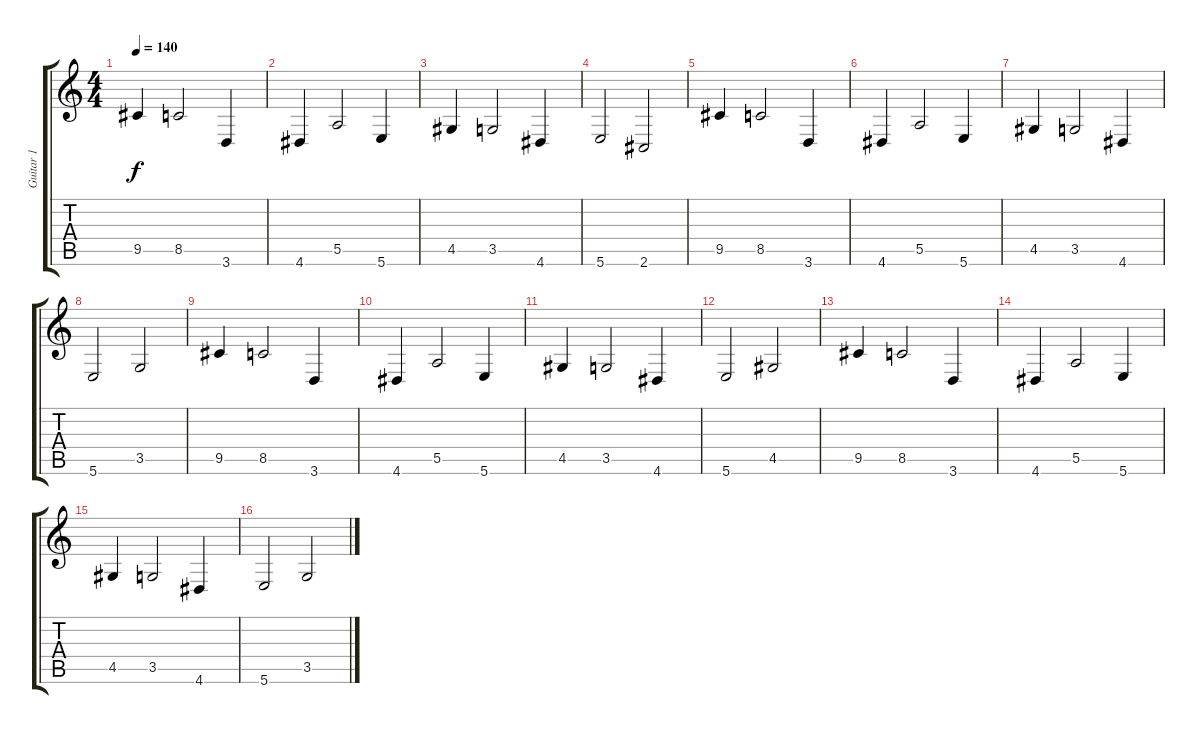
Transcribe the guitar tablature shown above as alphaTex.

\track ("Guitar 1" "Guitar 1") {instrument distortionguitar}
\staff {score tabs}
\tuning (B3 Gb3 D3 A2 E2 B1) {hide}
\ts (4 4)
\tempo 140
\clef g2
\ks c
9.5.4{dy f} 8.5.2 3.6.4 |
4.6.4 5.5.2 5.6.4 |
4.5.4 3.5.2 4.6.4 |
5.6.2 2.6.2 |
9.5.4 8.5.2 3.6.4 |
4.6.4 5.5.2 5.6.4 |
4.5.4 3.5.2 4.6.4 |
5.6.2 3.5.2 |
9.5.4 8.5.2 3.6.4 |
4.6.4 5.5.2 5.6.4 |
4.5.4 3.5.2 4.6.4 |
5.6.2 4.5.2 |
9.5.4 8.5.2 3.6.4 |
4.6.4 5.5.2 5.6.4 |
4.5.4 3.5.2 4.6.4 |
5.6.2 3.5.2
